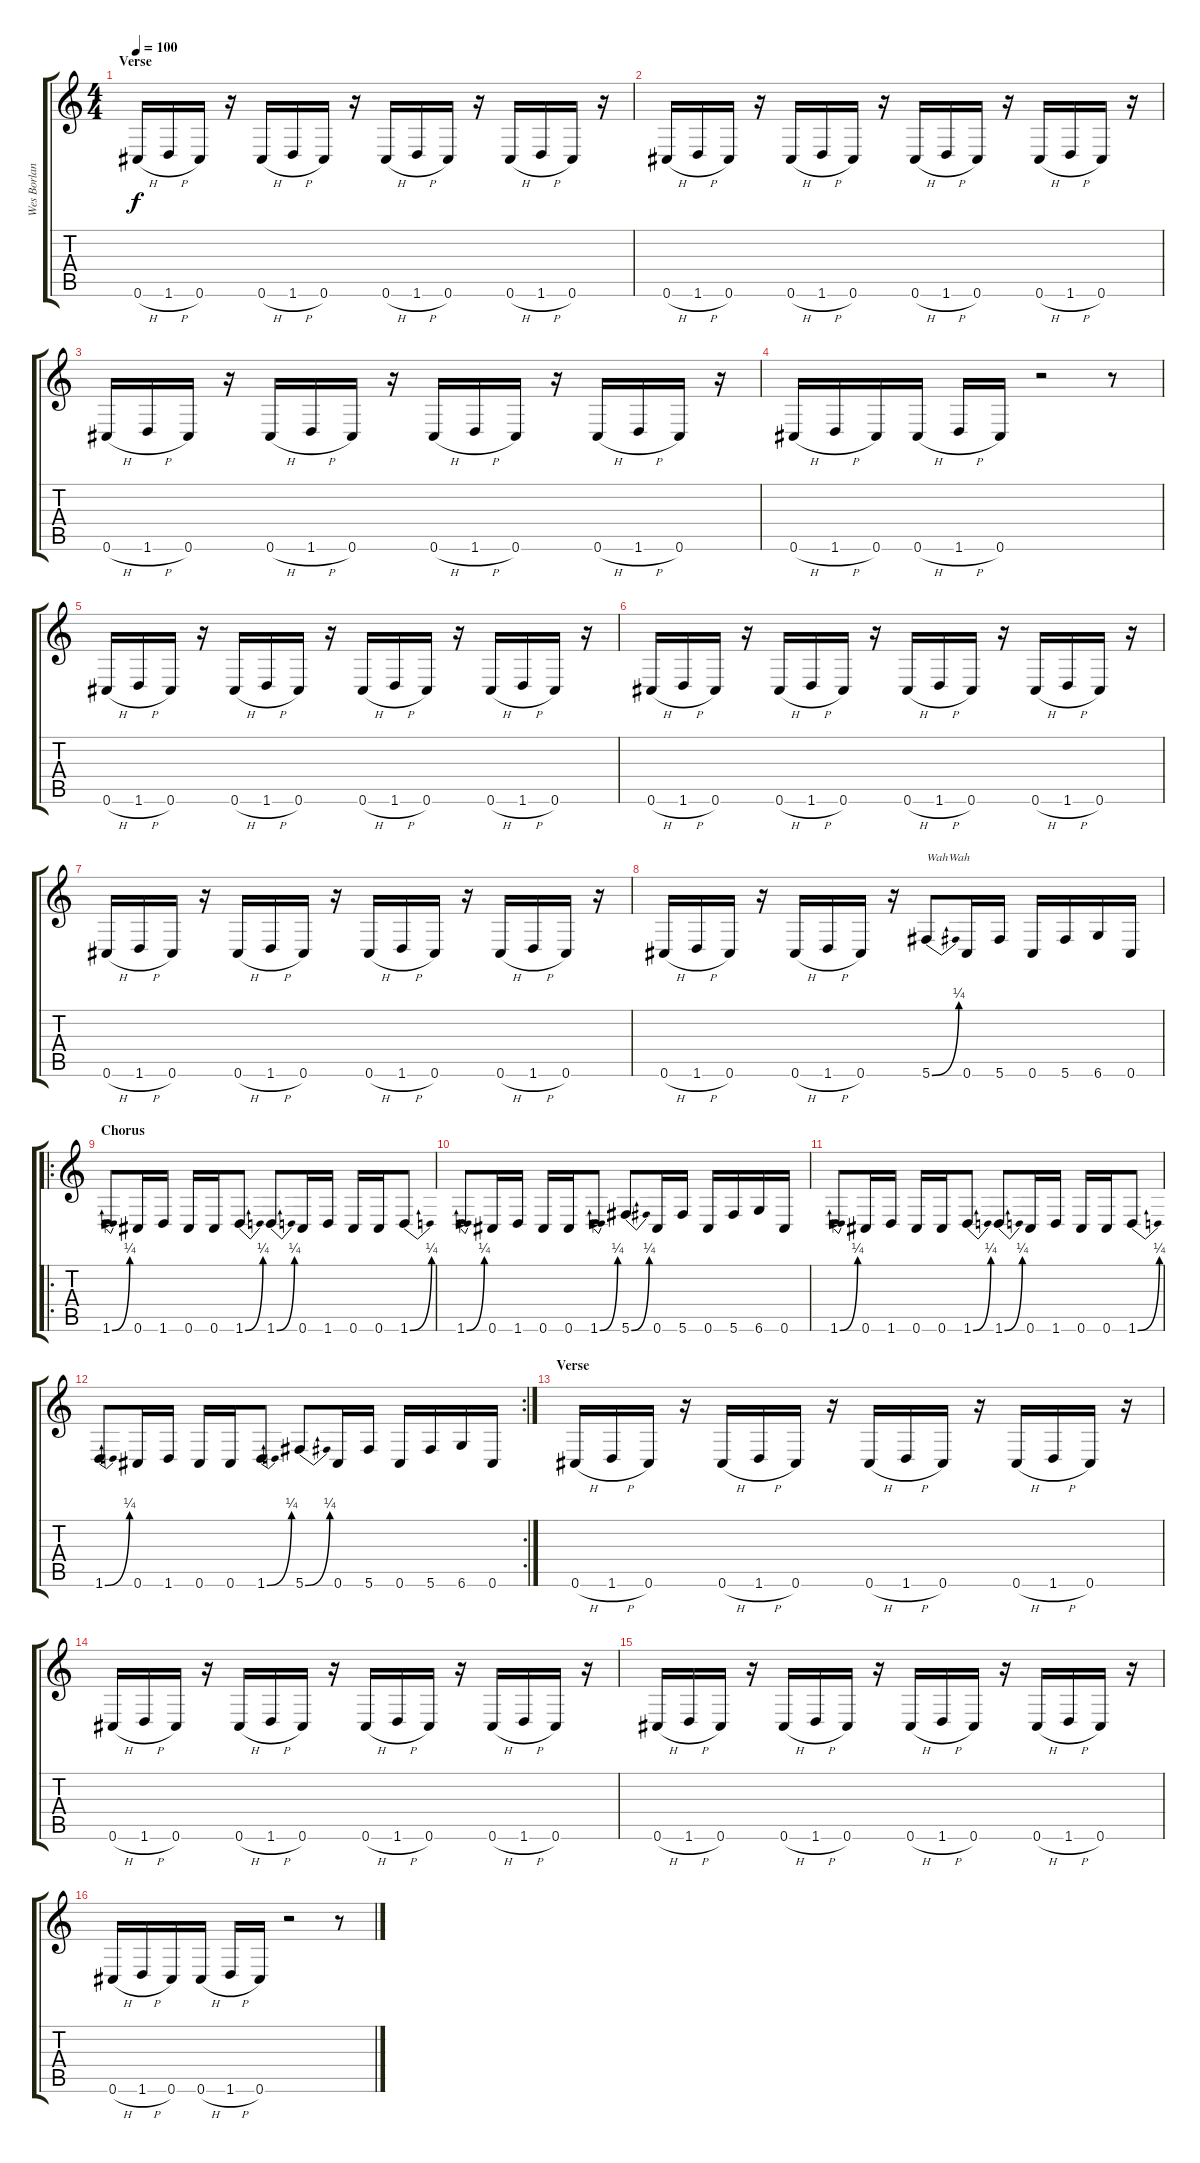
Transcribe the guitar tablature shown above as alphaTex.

\track ("Wes Borland" "Wes Borlan") {instrument distortionguitar}
\staff {score tabs}
\tuning (Db4 Ab3 E3 B2 Gb2 Db2) {hide}
\ts (4 4)
\section ("" "Verse")
\tempo 100
\clef g2
\ks c
0.6{h}.16{dy f} 1.6{h}.16 0.6.16 r.16 0.6{h}.16 1.6{h}.16 0.6.16 r.16 0.6{h}.16 1.6{h}.16 0.6.16 r.16 0.6{h}.16 1.6{h}.16 0.6.16 r.16 |
0.6{h}.16 1.6{h}.16 0.6.16 r.16 0.6{h}.16 1.6{h}.16 0.6.16 r.16 0.6{h}.16 1.6{h}.16 0.6.16 r.16 0.6{h}.16 1.6{h}.16 0.6.16 r.16 |
0.6{h}.16 1.6{h}.16 0.6.16 r.16 0.6{h}.16 1.6{h}.16 0.6.16 r.16 0.6{h}.16 1.6{h}.16 0.6.16 r.16 0.6{h}.16 1.6{h}.16 0.6.16 r.16 |
0.6{h}.16 1.6{h}.16 0.6.16 0.6{h}.16 1.6{h}.16 0.6.16 r.2 r.8 |
0.6{h}.16 1.6{h}.16 0.6.16 r.16 0.6{h}.16 1.6{h}.16 0.6.16 r.16 0.6{h}.16 1.6{h}.16 0.6.16 r.16 0.6{h}.16 1.6{h}.16 0.6.16 r.16 |
0.6{h}.16 1.6{h}.16 0.6.16 r.16 0.6{h}.16 1.6{h}.16 0.6.16 r.16 0.6{h}.16 1.6{h}.16 0.6.16 r.16 0.6{h}.16 1.6{h}.16 0.6.16 r.16 |
0.6{h}.16 1.6{h}.16 0.6.16 r.16 0.6{h}.16 1.6{h}.16 0.6.16 r.16 0.6{h}.16 1.6{h}.16 0.6.16 r.16 0.6{h}.16 1.6{h}.16 0.6.16 r.16 |
0.6{h}.16 1.6{h}.16 0.6.16 r.16 0.6{h}.16 1.6{h}.16 0.6.16 r.16 5.6{be (bend 0 0 60 1)}.8{txt "WahWah" balance 16 instrument overdrivenguitar} 0.6.16 5.6.16 0.6.16 5.6.16 6.6.16 0.6.16 |
\ro
\section ("" "Chorus")
1.6{be (bend 0 0 60 1)}.8{volume 16 balance 8 instrument distortionguitar} 0.6.16 1.6.16 0.6.16 0.6.16 1.6{be (bend 0 0 60 1)}.8 1.6{be (bend 0 0 60 1)}.8 0.6.16 1.6.16 0.6.16 0.6.16 1.6{be (bend 0 0 60 1)}.8 |
1.6{be (bend 0 0 60 1)}.8 0.6.16 1.6.16 0.6.16 0.6.16 1.6{be (bend 0 0 60 1)}.8 5.6{be (bend 0 0 60 1)}.8 0.6.16 5.6.16 0.6.16 5.6.16 6.6.16 0.6.16 |
1.6{be (bend 0 0 60 1)}.8 0.6.16 1.6.16 0.6.16 0.6.16 1.6{be (bend 0 0 60 1)}.8 1.6{be (bend 0 0 60 1)}.8 0.6.16 1.6.16 0.6.16 0.6.16 1.6{be (bend 0 0 60 1)}.8 |
\rc 2
1.6{be (bend 0 0 60 1)}.8 0.6.16 1.6.16 0.6.16 0.6.16 1.6{be (bend 0 0 60 1)}.8 5.6{be (bend 0 0 60 1)}.8 0.6.16 5.6.16 0.6.16 5.6.16 6.6.16 0.6.16 |
\section ("" "Verse")
0.6{h}.16 1.6{h}.16 0.6.16 r.16 0.6{h}.16 1.6{h}.16 0.6.16 r.16 0.6{h}.16 1.6{h}.16 0.6.16 r.16 0.6{h}.16 1.6{h}.16 0.6.16 r.16 |
0.6{h}.16 1.6{h}.16 0.6.16 r.16 0.6{h}.16 1.6{h}.16 0.6.16 r.16 0.6{h}.16 1.6{h}.16 0.6.16 r.16 0.6{h}.16 1.6{h}.16 0.6.16 r.16 |
0.6{h}.16 1.6{h}.16 0.6.16 r.16 0.6{h}.16 1.6{h}.16 0.6.16 r.16 0.6{h}.16 1.6{h}.16 0.6.16 r.16 0.6{h}.16 1.6{h}.16 0.6.16 r.16 |
0.6{h}.16 1.6{h}.16 0.6.16 0.6{h}.16 1.6{h}.16 0.6.16 r.2 r.8
